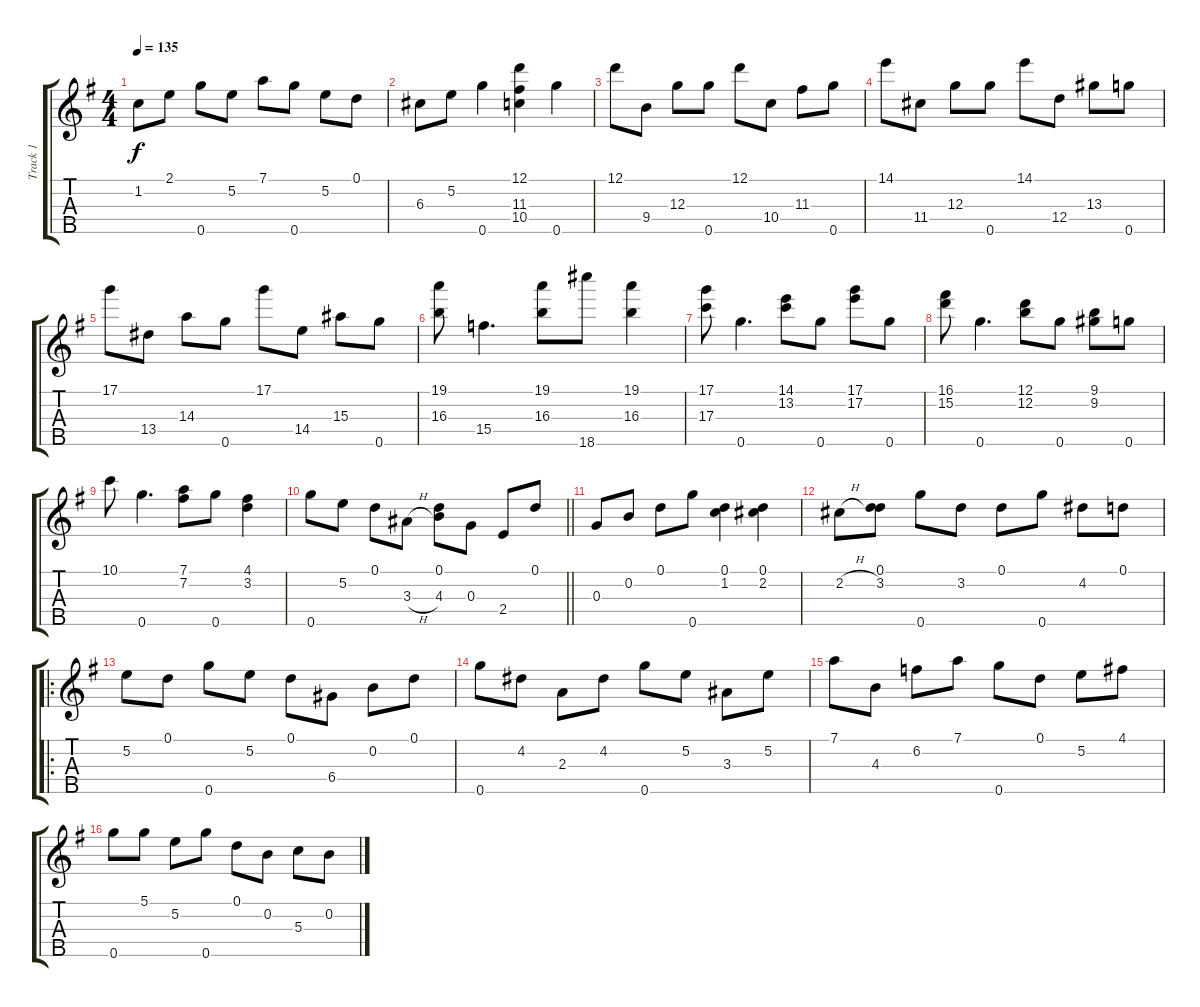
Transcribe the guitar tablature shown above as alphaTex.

\track ("Track 1" "Track 1") {instrument banjo}
\staff {score tabs}
\tuning (D4 B3 G3 D3 G4) {hide}
\displaytranspose 12
\ts (4 4)
\tempo 135
\clef g2
\ks g
1.2.8{dy f} 2.1.8 0.5.8 5.2.8 7.1.8 0.5.8 5.2.8 0.1.8 |
6.3.8 5.2.8 0.5.4 (12.1 11.3 10.4).4 0.5.4 |
12.1.8 9.4.8 12.3.8 0.5.8 12.1.8 10.4.8 11.3.8 0.5.8 |
14.1.8 11.4.8 12.3.8 0.5.8 14.1.8 12.4.8 13.3.8 0.5.8 |
17.1.8 13.4.8 14.3.8 0.5.8 17.1.8 14.4.8 15.3.8 0.5.8 |
(19.1 16.3).8 15.4.4{d} (19.1 16.3).8 18.5.8 (19.1 16.3).4 |
(17.1 17.3).8 0.5.4{d} (14.1 13.2).8 0.5.8 (17.1 17.2).8 0.5.8 |
(16.1 15.2).8 0.5.4{d} (12.1 12.2).8 0.5.8 (9.1 9.2).8 0.5.8 |
10.1.8 0.5.4{d} (7.1 7.2).8 0.5.8 (4.1 3.2).4 |
\barLineRight lightlight
0.5.8 5.2.8 0.1.8 3.3{h}.8 (0.1 4.3).8 0.3.8 2.4.8 0.1.8 |
0.3.8 0.2.8 0.1.8 0.5.8 (0.1 1.2).4 (0.1 2.2).4 |
2.2{h}.8 (0.1 3.2).8 0.5.8 3.2.8 0.1.8 0.5.8 4.2.8 0.1.8 |
\ro
5.2.8 0.1.8 0.5.8 5.2.8 0.1.8 6.4.8 0.2.8 0.1.8 |
0.5.8 4.2.8 2.3.8 4.2.8 0.5.8 5.2.8 3.3.8 5.2.8 |
7.1.8 4.3.8 6.2.8 7.1.8 0.5.8 0.1.8 5.2.8 4.1.8 |
0.5.8 5.1.8 5.2.8 0.5.8 0.1.8 0.2.8 5.3.8 0.2.8
